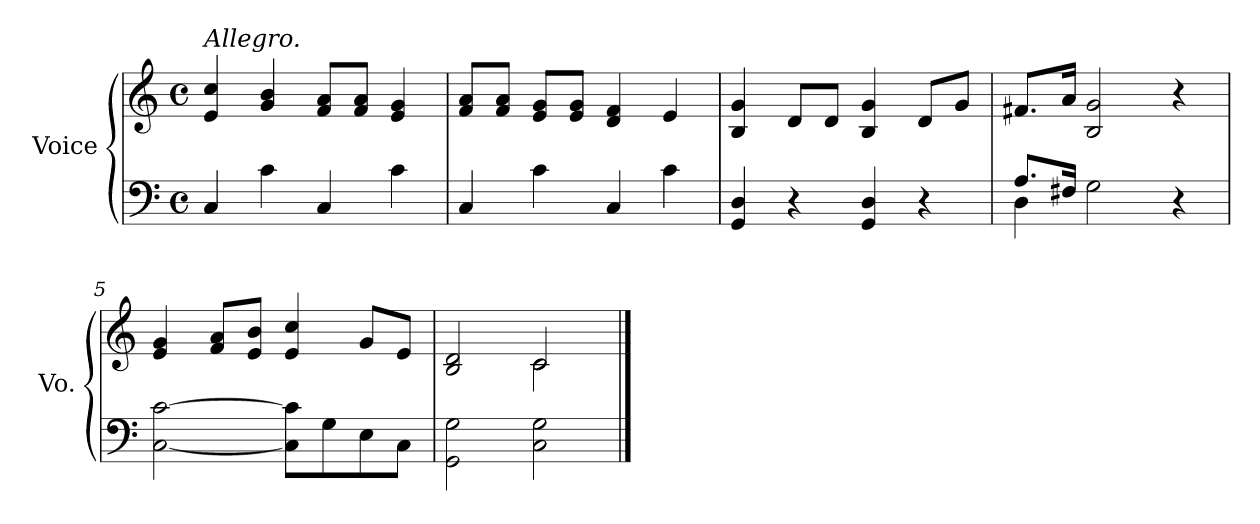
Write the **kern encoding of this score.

**kern	**kern
*part1	*part1
*staff2	*staff1
*I"Voice	*
*I'Vo.	*
*clefF4	*clefG2
*k[]	*k[]
*M4/4	*M4/4
*met(c)	*met(c)
*MM120	*MM120
=1	=1
!	!LO:TX:a:i:t=Allegro.
4C/	4e/ 4cc/
4c\	4g/ 4b/
4C/	8f/ 8a/L
.	8f/ 8a/J
4c\	4e/ 4g/
!!LO:LB:g=z
=2	=2
4C/	8f/ 8a/L
.	8f/ 8a/J
4c\	8e/ 8g/L
.	8e/ 8g/J
4C/	4d/ 4f/
4c\	4e/
!!LO:LB:g=z
=3	=3
4GG/ 4D/	4B/ 4g/
4r	8d/L
.	8d/J
4GG/ 4D/	4B/ 4g/
4r	8d/L
.	8g/J
=4	=4
*^	*
8.A/L	4D\	8.f#X/L
16F#X/Jk	.	16a/Jk
2G\	2.ryy	2B/ 2g/
4r	.	4r
*v	*v	*
!!LO:LB:g=z
=5	=5
[2C\ [2c\	4e/ 4g/
.	8f/ 8a/L
.	8e/ 8b/J
8C\] 8c\]L	4e/ 4cc/
8G\	.
8E\	8g/L
8C\J	8e/J
=6	=6
*	*^
2GG\ 2G\	2B/ 2d/	2ryy
2C\ 2G\	2c/	2c\
*	*v	*v
==	==
*-	*-
